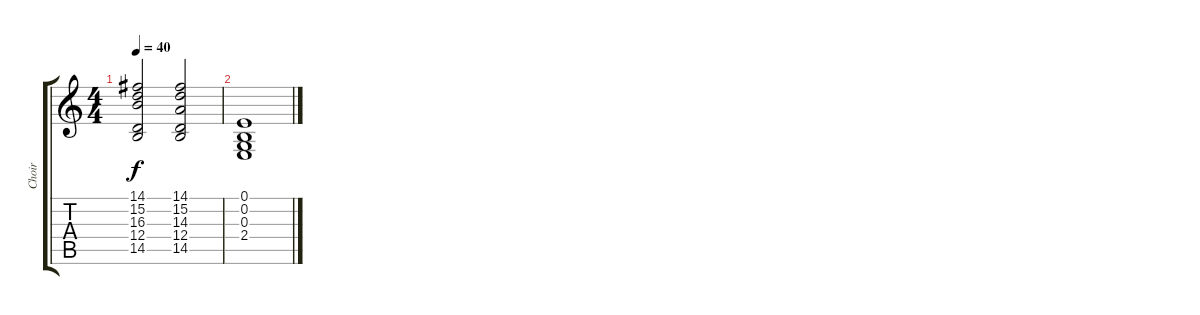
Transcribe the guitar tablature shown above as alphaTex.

\track ("Choir" "Choir") {instrument choiraahs}
\staff {score tabs}
\tuning (E4 B3 G3 D3 A2 E2) {hide}
\ts (4 4)
\tempo 40
\clef g2
\ks c
(14.1 15.2 16.3 12.4 14.5).2{dy f} (14.1 15.2 14.3 12.4 14.5).2 |
(0.1 0.2 0.3 2.4).1{volume 0}
